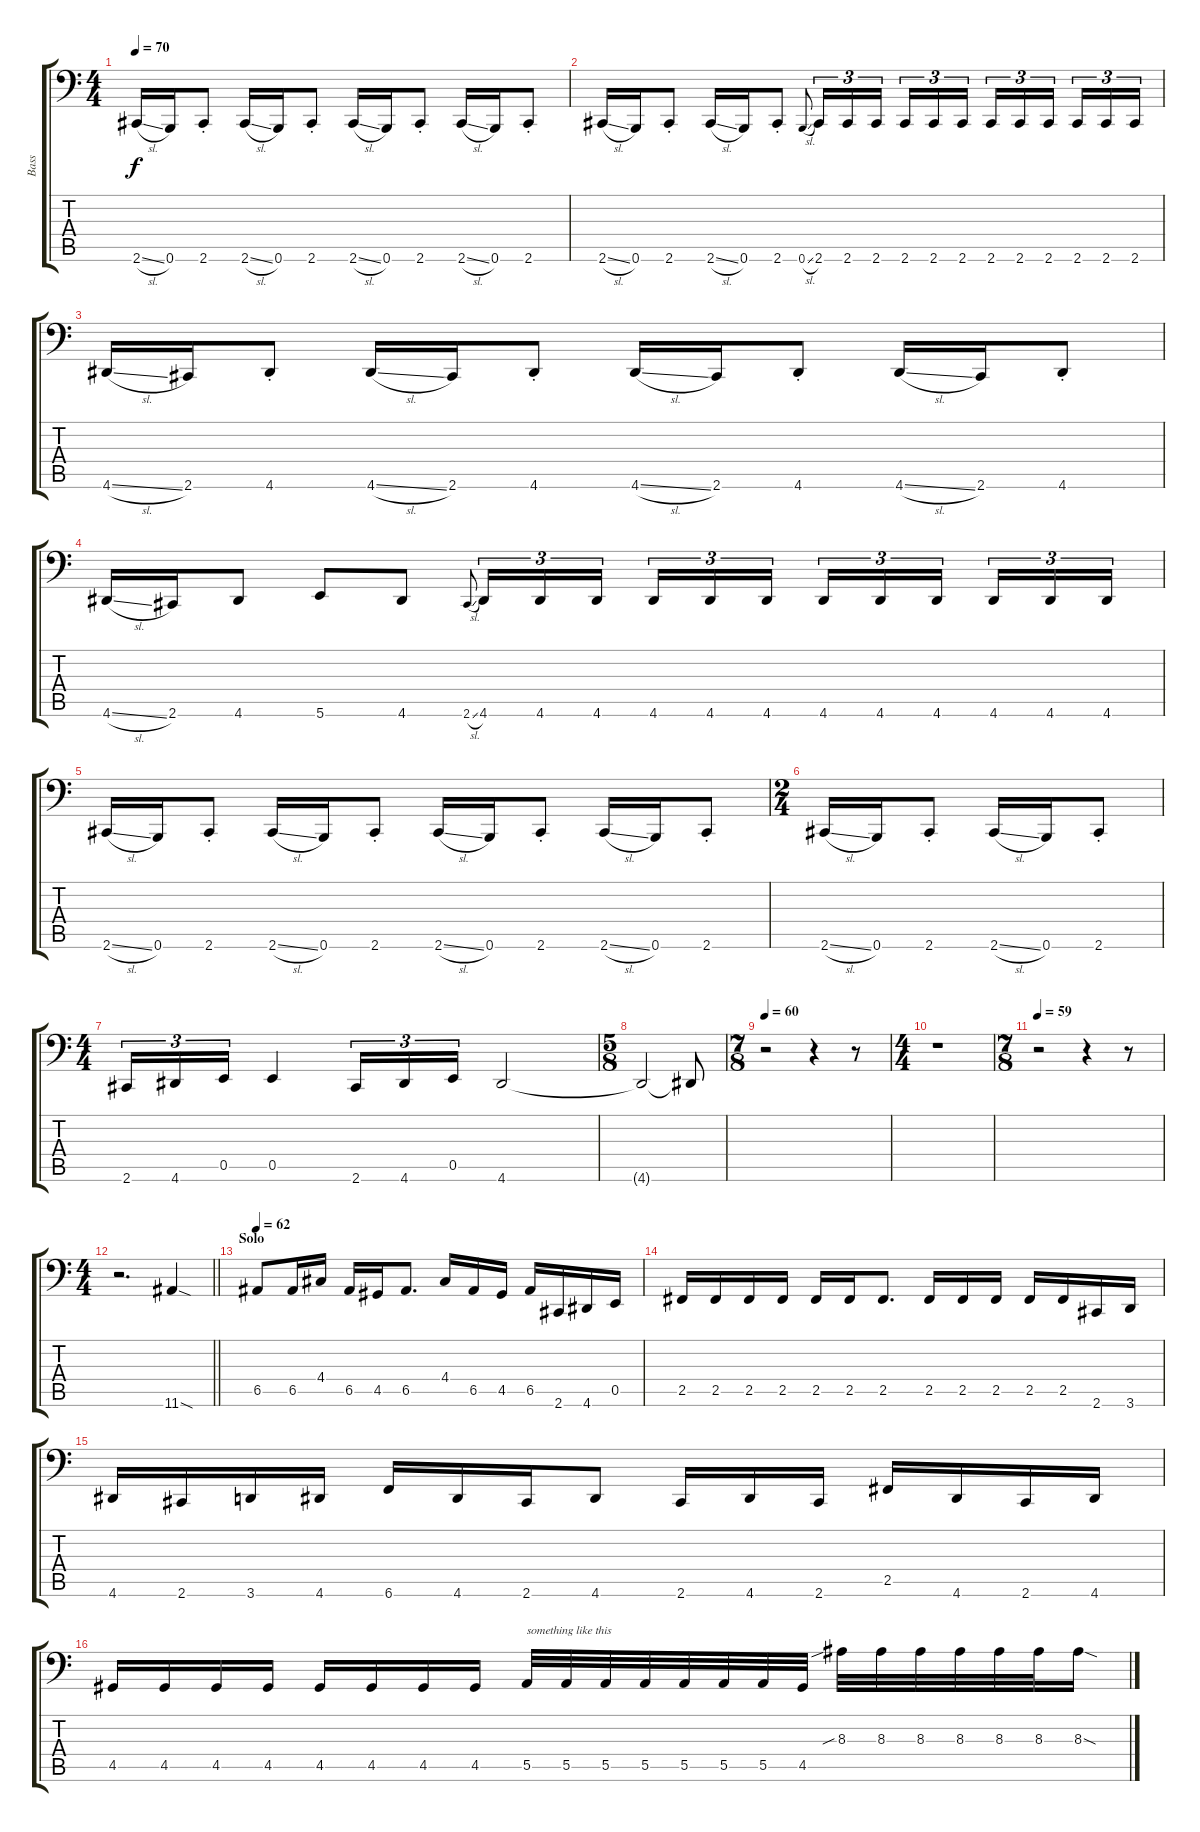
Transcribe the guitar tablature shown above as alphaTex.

\track ("Bass" "Bass") {instrument electricbassfinger}
\staff {score tabs}
\tuning (C3 G2 D2 A1 E1 B0) {hide}
\ts (4 4)
\tempo 70
\clef f4
\ks c
2.6{sl}.16{dy f} 0.6.16 2.6{st}.8 2.6{sl}.16 0.6.16 2.6{st}.8 2.6{sl}.16 0.6.16 2.6{st}.8 2.6{sl}.16 0.6.16 2.6{st}.8 |
2.6{sl}.16 0.6.16 2.6{st}.8 2.6{sl}.16 0.6.16 2.6{st}.8 0.6{sl}.8{gr onbeat} 2.6.16{tu (3 2)} 2.6.16{tu (3 2)} 2.6.16{tu (3 2) beam splitsecondary} 2.6.16{tu (3 2)} 2.6.16{tu (3 2)} 2.6.16{tu (3 2)} 2.6.16{tu (3 2)} 2.6.16{tu (3 2)} 2.6.16{tu (3 2) beam splitsecondary} 2.6.16{tu (3 2)} 2.6.16{tu (3 2)} 2.6.16{tu (3 2)} |
4.6{sl}.16 2.6.16 4.6{st}.8 4.6{sl}.16 2.6.16 4.6{st}.8 4.6{sl}.16 2.6.16 4.6{st}.8 4.6{sl}.16 2.6.16 4.6{st}.8 |
4.6{sl}.16 2.6.16 4.6.8 5.6.8 4.6.8 2.6{sl}.8{gr onbeat} 4.6.16{tu (3 2)} 4.6.16{tu (3 2)} 4.6.16{tu (3 2) beam splitsecondary} 4.6.16{tu (3 2)} 4.6.16{tu (3 2)} 4.6.16{tu (3 2)} 4.6.16{tu (3 2)} 4.6.16{tu (3 2)} 4.6.16{tu (3 2) beam splitsecondary} 4.6.16{tu (3 2)} 4.6.16{tu (3 2)} 4.6.16{tu (3 2)} |
2.6{sl}.16 0.6.16 2.6{st}.8 2.6{sl}.16 0.6.16 2.6{st}.8 2.6{sl}.16 0.6.16 2.6{st}.8 2.6{sl}.16 0.6.16 2.6{st}.8 |
\ts (2 4)
2.6{sl}.16 0.6.16 2.6{st}.8 2.6{sl}.16 0.6.16 2.6{st}.8 |
\ts (4 4)
2.6.16{tu (3 2)} 4.6.16{tu (3 2)} 0.5.16{tu (3 2)} 0.5.4 2.6.16{tu (3 2)} 4.6.16{tu (3 2)} 0.5.16{tu (3 2)} 4.6.2 |
\ts (5 8)
4.6{t}.2 4.6{t}.8 |
\ts (7 8)
\tempo 60
r.2 r.4 r.8 |
\ts (4 4)
r.1 |
\ts (7 8)
\tempo 59
r.2 r.4 r.8 |
\ts (4 4)
\barLineRight lightlight
r.2{d} 11.6{sod}.4 |
\section ("" "Solo")
\tempo 62
6.5.8 6.5.16 4.4.16 6.5.16 4.5.16 6.5.8{d} 4.4.16 6.5.16 4.5.16 6.5.16 2.6.16 4.6.16 0.5.16 |
2.5.16 2.5.16 2.5.16 2.5.16 2.5.16 2.5.16 2.5.8{d} 2.5.16 2.5.16 2.5.16 2.5.16 2.5.16 2.6.16 3.6.16 |
4.6.16 2.6.16 3.6.16 4.6.16 6.6.16 4.6.16 2.6.16 4.6.8 2.6.16 4.6.16 2.6.16 2.5.16 4.6.16 2.6.16 4.6.16 |
4.5.16 4.5.16 4.5.16 4.5.16 4.5.16 4.5.16 4.5.16 4.5.16 5.5.32{txt "something like this"} 5.5.32 5.5.32 5.5.32 5.5.32 5.5.32 5.5.32 4.5.32 8.3{sib}.32 8.3.32 8.3.32 8.3.32 8.3.32 8.3.32 8.3{sod}.16
